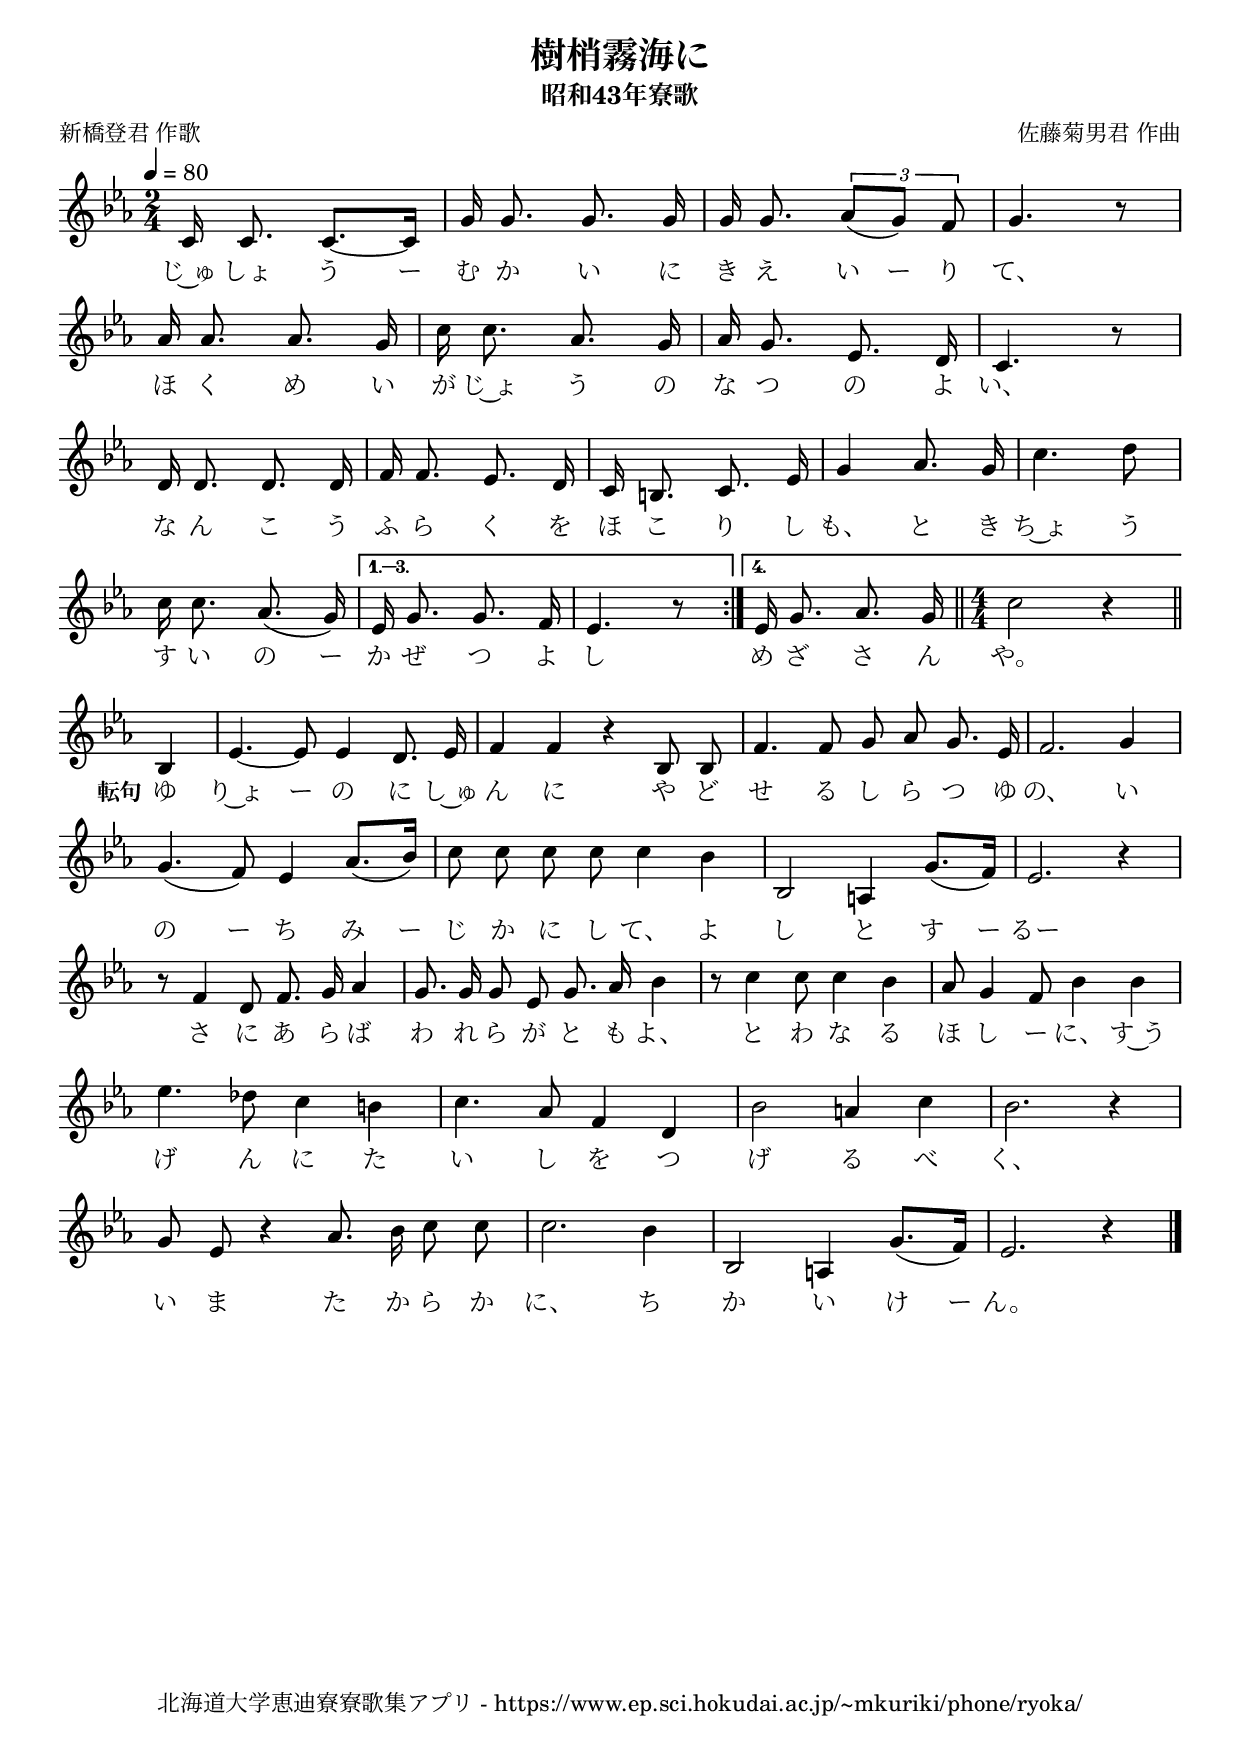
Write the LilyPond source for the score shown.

\version "2.18.2"

\paper {indent = 0}

\header {
  title = "樹梢霧海に"
  subtitle = "昭和43年寮歌"
  composer = "佐藤菊男君 作曲"
  poet = "新橋登君 作歌"
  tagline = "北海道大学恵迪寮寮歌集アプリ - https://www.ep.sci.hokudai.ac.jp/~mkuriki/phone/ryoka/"
}


melody = \relative c'{
  \tempo 4 = 80
  \autoBeamOff
  \numericTimeSignature
  \override BreathingSign.text = \markup { \musicglyph #"scripts.upedaltoe" } % ブレスの記号指定
  \key c \minor
  \time 2/4
  \set melismaBusyProperties = #'()
  \repeat volta 4 {
  c16 c8. c8. ~ [c16] |
  g'16 g8. g8. g16 |
  g16 g8. \tuplet 3/2 { aes8 [(g8)] f8} |
  g4. r8 | \break
  aes16 aes8. aes8. g16 |
  c16 c8. aes8. g16 |
  aes16 g8. ees8. d16 |
  c4. r8 | \break
  d16 d8. d8. d16 |
  f16 f8. ees8. d16 |
  c16 b8. c8. ees16 |
  g4 aes8. g16 |
  c4. d8 | \break
  c16 c8. aes8. (g16) } \alternative {{
  ees16 g8. g8. f16 | 
  ees4. r8 \bar":|."  }{
  ees16 g8. aes8. g16 \bar"||" \time4/4 c2 r4 \bar"||" \break }}
  bes,4 ees4. ~ ees8 ees4 d8. ees16 |
  f4 f4 r4 bes,8 bes8 |
  f'4. f8 g8 aes8 g8. ees16 |
  f2. g4 | \break
  g4. (f8) ees4 aes8. [(bes16)] |
  c8 c8 c8 c8 c4 bes4 |
  bes,2 a4 g'8. [(f16)] |
  ees2. r4 | \break
  r8 f4 d8 f8. g16 aes4 |
  g8. g16 g8 ees8 g8. aes16 bes4 |
  r8 c4 c8 c4 bes4 |
  aes8 g4 f8 bes4 bes4 | \break
  ees4. des8 c4 b4 |
  c4. aes8 f4 d4 |
  bes'2 a4 c4 |
  bes2. r4 | \break
  g8 ees8 r4 aes8. bes16 c8 c8 |
  c2. bes4 |
  bes,2 a4 g'8. [(f16)] |
  ees2. r4 |
  \bar "|."
}

text = \lyricmode {
  じ~ゅ しょ う ー む か い に き え い ー り て、
  ほ く め い が じ~ょ う の な つ の よ い、
  な ん こ う ふ ら く を ほ こ り し も、 と き ち~ょ う
  す い の ー か ぜ つ よ し め ざ さ ん や。
  \set stanza = #"転句" ゆ り~ょ ー の に し~ゅ ん に や ど せ る し ら つ ゆ の、 い
  の ー ち み ー じ か に し て、 よ し と す ー るー
  さ に あ ら ば わ れ ら が と も よ、 と わ な る ほ し ー に、 す~う
  げ ん に た い し を つ げ る べ く、
  い ま た か ら か に、 ち か い け ー ん。
}



\score {
  <<
    % ギターコード
    %{
    \new ChordNames \with {midiInstrument = #"acoustic guitar (nylon)"}{
      \set chordChanges = ##t
      \harmony
    }
    %}
    
    % メロディーライン
    \new Voice = "one"{\melody}
    % 歌詞
    \new Lyrics \lyricsto "one" \text
    % 太鼓
    % \new DrumStaff \with{
    %   \remove "Time_signature_engraver"
    %   drumStyleTable = #percussion-style
    %   \override StaffSymbol.line-count = #1
    %   \hide Stem
    % }
    % \drum
  >>
  
\midi {}
\layout {
  \context {
    \Score
    \remove "Bar_number_engraver"
  }
}

}